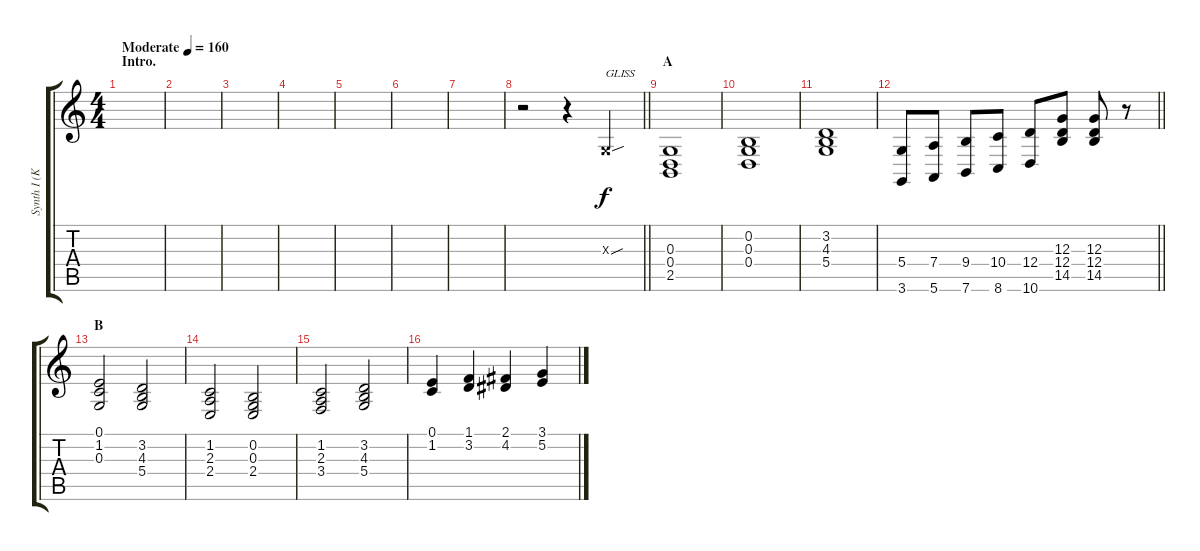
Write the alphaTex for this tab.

\track ("Synth I (Kotobuki Tsumugi)" "Synth I (K") {instrument drawbarorgan}
\staff {score tabs}
\tuning (E4 B3 G3 D3 A2 E2) {hide}
\ts (4 4)
\section ("" "Intro.")
\tempo (160 "Moderate")
\clef g2
\ks c
|
|
|
|
|
|
|
\barLineRight lightlight
r.2 r.4 0.3{sou x}.4{txt "GLISS"} |
\section ("" "A")
(0.3 0.4 2.5).1 |
(0.2 0.3 0.4).1 |
(3.2 4.3 5.4).1 |
\barLineRight lightlight
(5.4 3.6).8 (7.4 5.6).8 (9.4 7.6).8 (10.4 8.6).8 (12.4 10.6).8 (12.3 12.4 14.5).8 (12.3 12.4 14.5).8 r.8 |
\section ("" "B")
(0.1 1.2 0.3).2 (3.2 4.3 5.4).2 |
(1.2 2.3 2.4).2 (0.2 0.3 2.4).2 |
(1.2 2.3 3.4).2 (3.2 4.3 5.4).2 |
(0.1 1.2).4 (1.1 3.2).4 (2.1 4.2).4 (3.1 5.2).4
